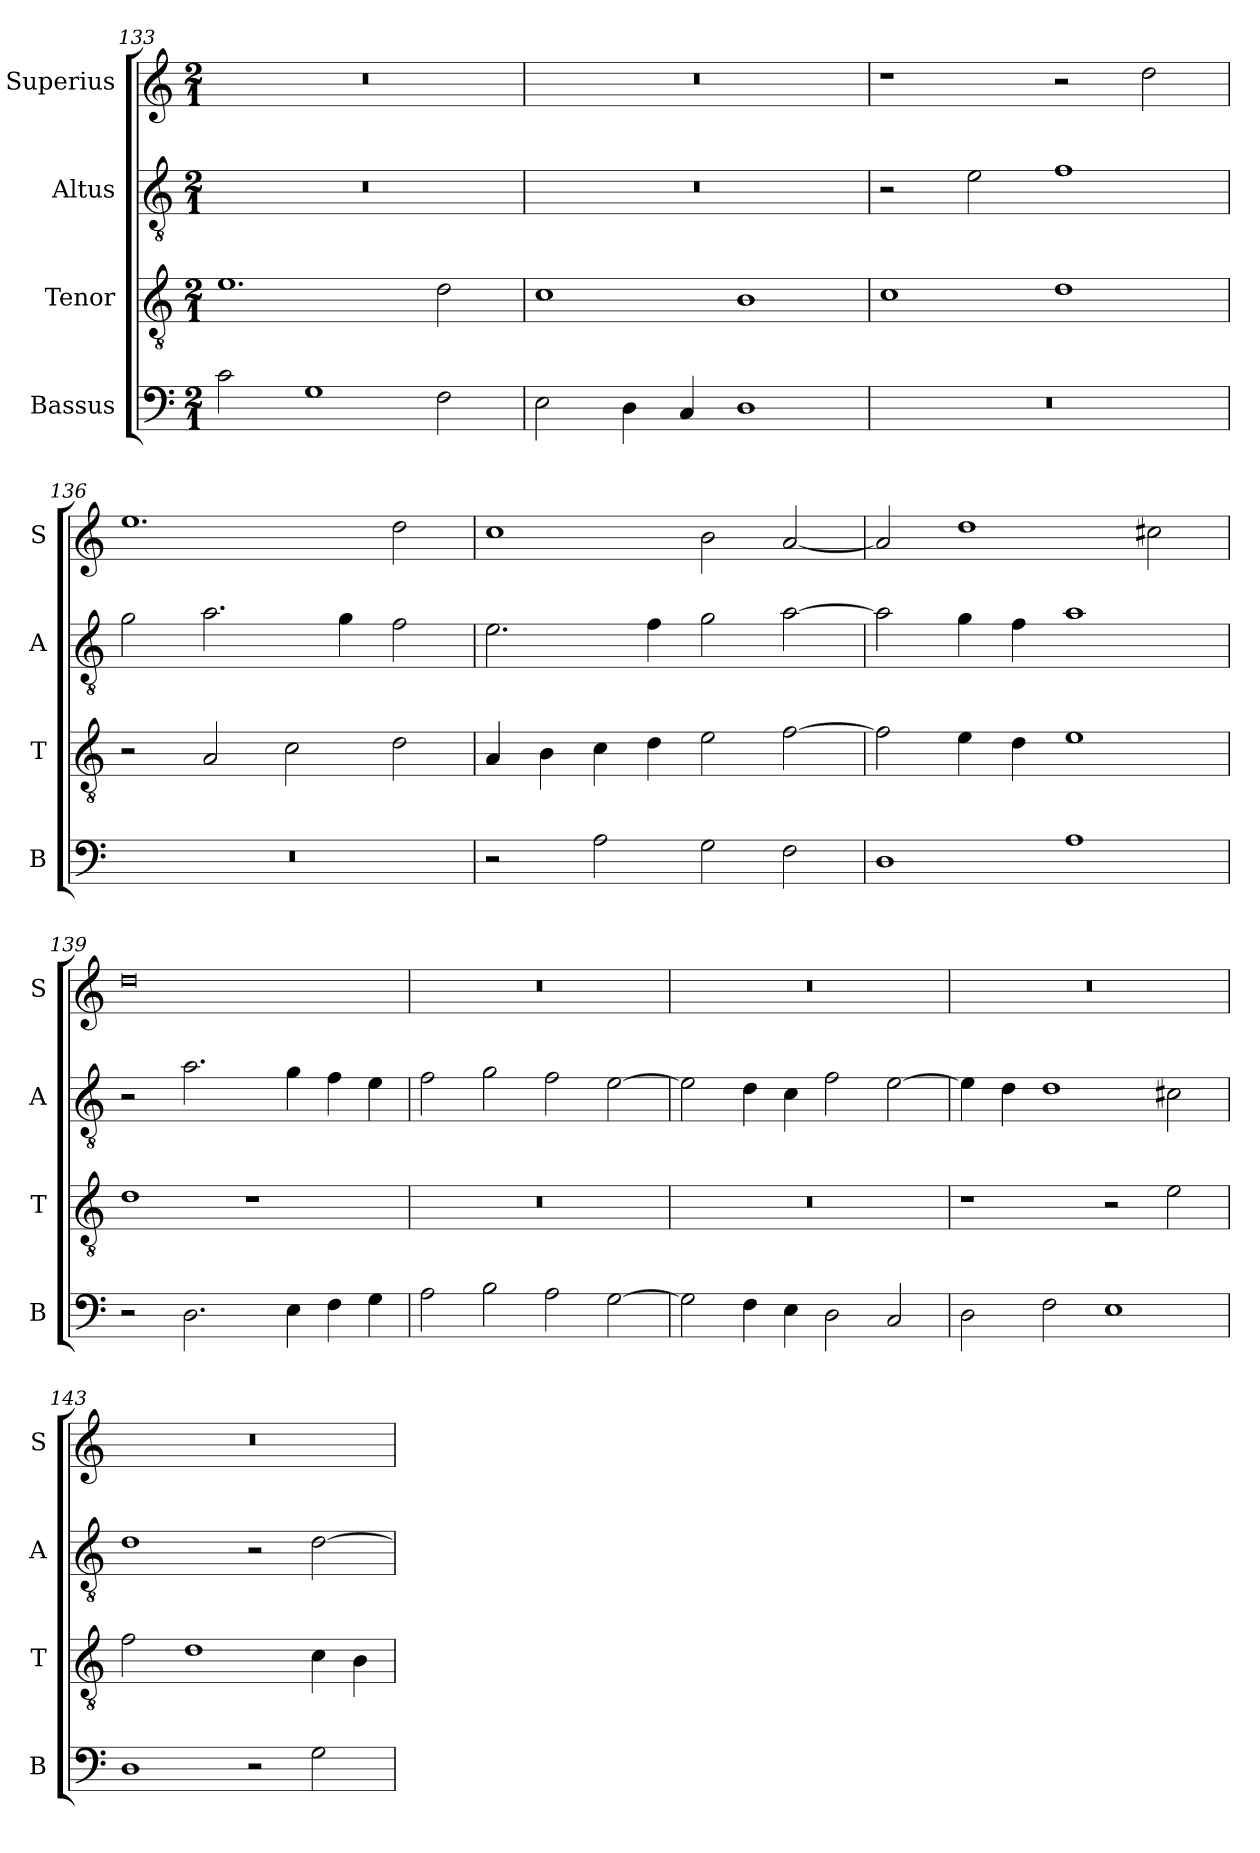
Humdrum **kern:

**kern	**kern	**kern	**kern
*part4	*part3	*part2	*part1
*staff4	*staff3	*staff2	*staff1
*I"Bassus	*I"Tenor	*I"Altus	*I"Superius
*I'B	*I'T	*I'A	*I'S
*clefF4	*clefGv2	*clefGv2	*clefG2
*k[]	*k[]	*k[]	*k[]
*M2/1	*M2/1	*M2/1	*M2/1
=133	=133	=133	=133
2c	1.e	0r	0r
1G	.	.	.
2F	2d	.	.
=134	=134	=134	=134
2E	1c	0r	0r
4D	.	.	.
4C	.	.	.
1D	1B	.	.
=135	=135	=135	=135
0r	1c	2r	1r
.	.	2e	.
.	1d	1f	2r
.	.	.	2dd
=136	=136	=136	=136
0r	2r	2g	1.ee
.	2A	2.a	.
.	2c	.	.
.	.	4g	.
.	2d	2f	2dd
=137	=137	=137	=137
2r	4A	2.e	1cc
.	4B	.	.
2A	4c	.	.
.	4d	4f	.
2G	2e	2g	2b
2F	[2f	[2a	[2a
=138	=138	=138	=138
1D	2f]	2a]	2a]
.	4e	4g	1dd
.	4d	4f	.
1A	1e	1a	.
.	.	.	2cc#X
=139	=139	=139	=139
2r	1d	2r	0dd
2.D	.	2.a	.
.	1r	.	.
4E	.	4g	.
4F	.	4f	.
4G	.	4e	.
=140	=140	=140	=140
2A	0r	2f	0r
2B	.	2g	.
2A	.	2f	.
[2G	.	[2e	.
=141	=141	=141	=141
2G]	0r	2e]	0r
4F	.	4d	.
4E	.	4c	.
2D	.	2f	.
2C	.	[2e	.
=142	=142	=142	=142
2D	1r	4e]	0r
.	.	4d	.
2F	.	1d	.
1E	2r	.	.
.	2e	2c#X	.
=143	=143	=143	=143
1D	2f	1d	0r
.	1d	.	.
2r	.	2r	.
2G	4c	[2d	.
.	4B	.	.
=	=	=	=
*-	*-	*-	*-
